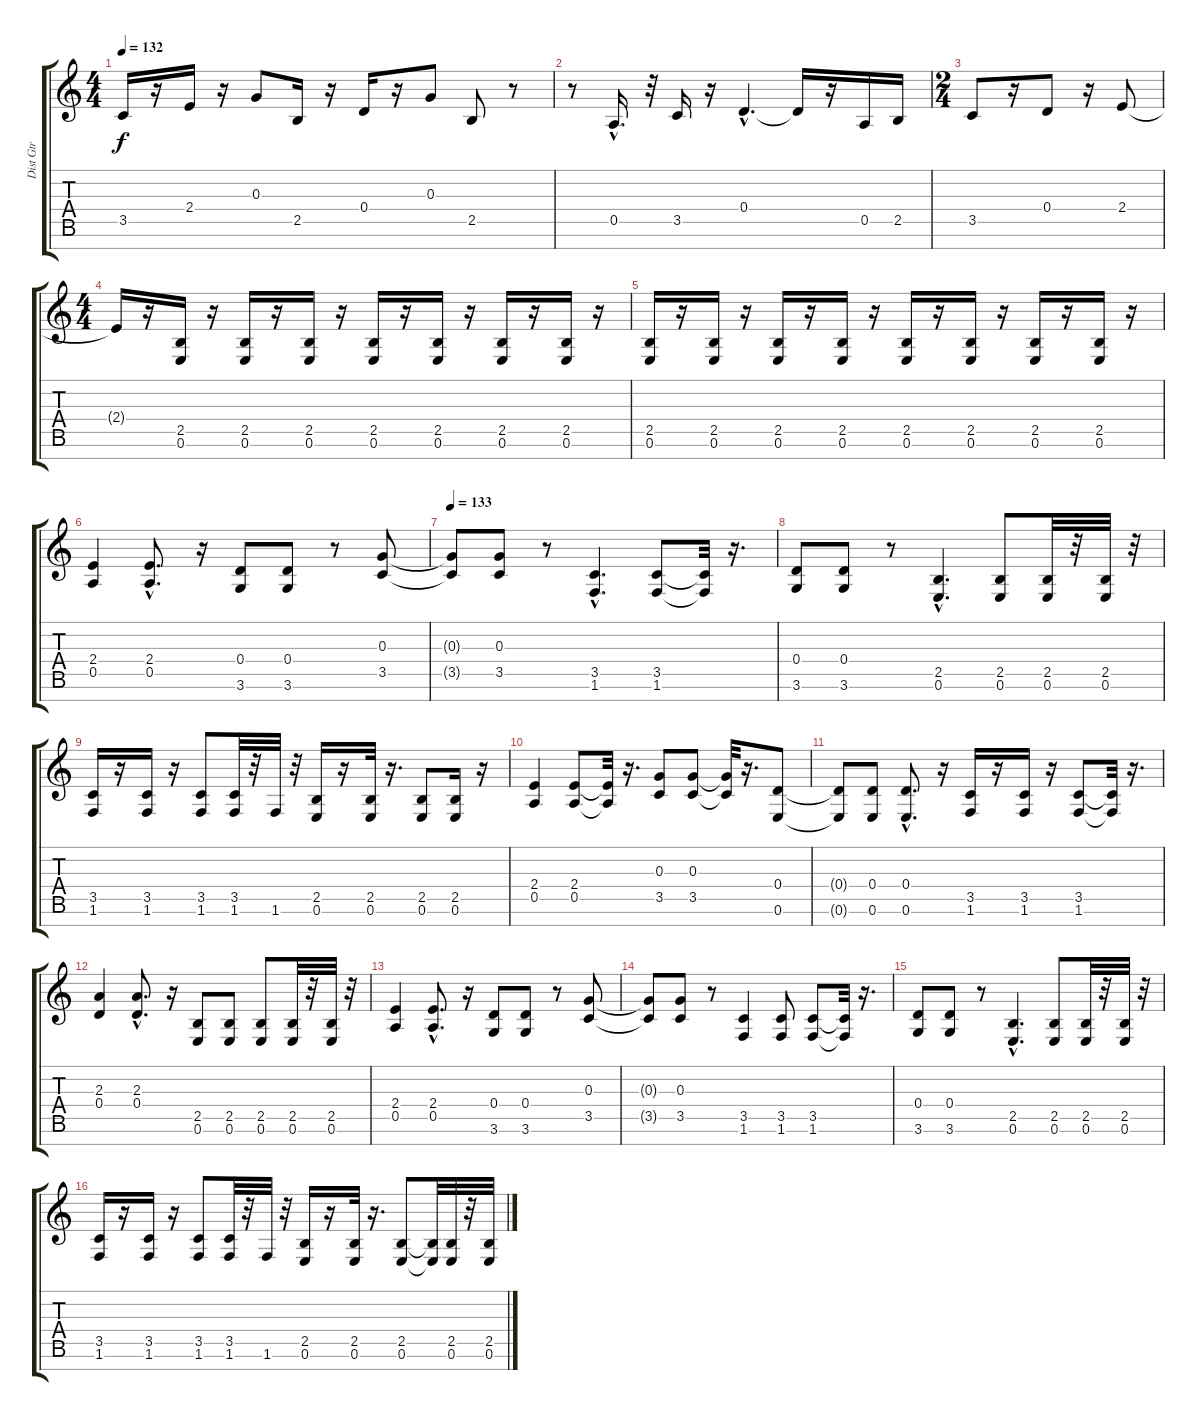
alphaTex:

\track ("Dist Gtr" "Dist Gtr") {instrument distortionguitar}
\staff {score tabs}
\tuning (E4 B3 G3 D3 A2 E2 B1) {hide}
\ts (4 4)
\tempo 132
\clef g2
\ks c
3.5.16{dy f} r.16 2.4.16 r.16 0.3.8 2.5.16 r.16 0.4.16 r.16 0.3.8 2.5.8 r.8 |
r.8 0.5{hac}.16{d} r.32 3.5.16 r.16 0.4{hac}.4{d} 0.4{t}.16 r.16 0.5.16 2.5.16 |
\ts (2 4)
3.5.8 r.16 0.4.8 r.16 2.4.8 |
\ts (4 4)
2.4{t}.16 r.16 (2.5 0.6).16 r.16 (2.5 0.6).16 r.16 (2.5 0.6).16 r.16 (2.5 0.6).16 r.16 (2.5 0.6).16 r.16 (2.5 0.6).16 r.16 (2.5 0.6).16 r.16 |
(2.5 0.6).16 r.16 (2.5 0.6).16 r.16 (2.5 0.6).16 r.16 (2.5 0.6).16 r.16 (2.5 0.6).16 r.16 (2.5 0.6).16 r.16 (2.5 0.6).16 r.16 (2.5 0.6).16 r.16 |
(2.4 0.5).4 (2.4{hac} 0.5{hac}).8{d} r.16 (0.4 3.6).8 (0.4 3.6).8 r.8 (0.3 3.5).8 |
\tempo 133
(0.3{t} 3.5{t}).8 (0.3 3.5).8 r.8 (3.5{hac} 1.6{hac}).4{d} (3.5 1.6).8 (3.5{t} 1.6{t}).32 r.16{d} |
(0.4 3.6).8 (0.4 3.6).8 r.8 (2.5{hac} 0.6{hac}).4{d} (2.5 0.6).8 (2.5 0.6).32 r.32 (2.5 0.6).32 r.32 |
(3.5 1.6).16 r.16 (3.5 1.6).16 r.16 (3.5 1.6).8 (3.5 1.6).32 r.32 1.6.32 r.32 (2.5 0.6).16 r.16 (2.5 0.6).32 r.16{d} (2.5 0.6).8 (2.5 0.6).16 r.16 |
(2.4 0.5).4 (2.4 0.5).8 (2.4{t} 0.5{t}).32 r.16{d} (0.3 3.5).8 (0.3 3.5).8 (0.3{t} 3.5{t}).32 r.16{d} (0.4 0.6).8 |
(0.4{t} 0.6{t}).8 (0.4 0.6).8 (0.4{hac} 0.6{hac}).8{d} r.16 (3.5 1.6).16 r.16 (3.5 1.6).16 r.16 (3.5 1.6).8 (3.5{t} 1.6{t}).32 r.16{d} |
(2.3 0.4).4 (2.3{hac} 0.4{hac}).8{d} r.16 (2.5 0.6).8 (2.5 0.6).8 (2.5 0.6).8 (2.5 0.6).32 r.32 (2.5 0.6).32 r.32 |
(2.4 0.5).4 (2.4{hac} 0.5{hac}).8{d} r.16 (0.4 3.6).8 (0.4 3.6).8 r.8 (0.3 3.5).8 |
(0.3{t} 3.5{t}).8 (0.3 3.5).8 r.8 (3.5 1.6).4 (3.5 1.6).8 (3.5 1.6).8 (3.5{t} 1.6{t}).32 r.16{d} |
(0.4 3.6).8 (0.4 3.6).8 r.8 (2.5{hac} 0.6{hac}).4{d} (2.5 0.6).8 (2.5 0.6).32 r.32 (2.5 0.6).32 r.32 |
(3.5 1.6).16 r.16 (3.5 1.6).16 r.16 (3.5 1.6).8 (3.5 1.6).32 r.32 1.6.32 r.32 (2.5 0.6).16 r.16 (2.5 0.6).32 r.16{d} (2.5 0.6).8 (2.5{t} 0.6{t}).32 (2.5 0.6).32 r.32 (2.5 0.6).32
